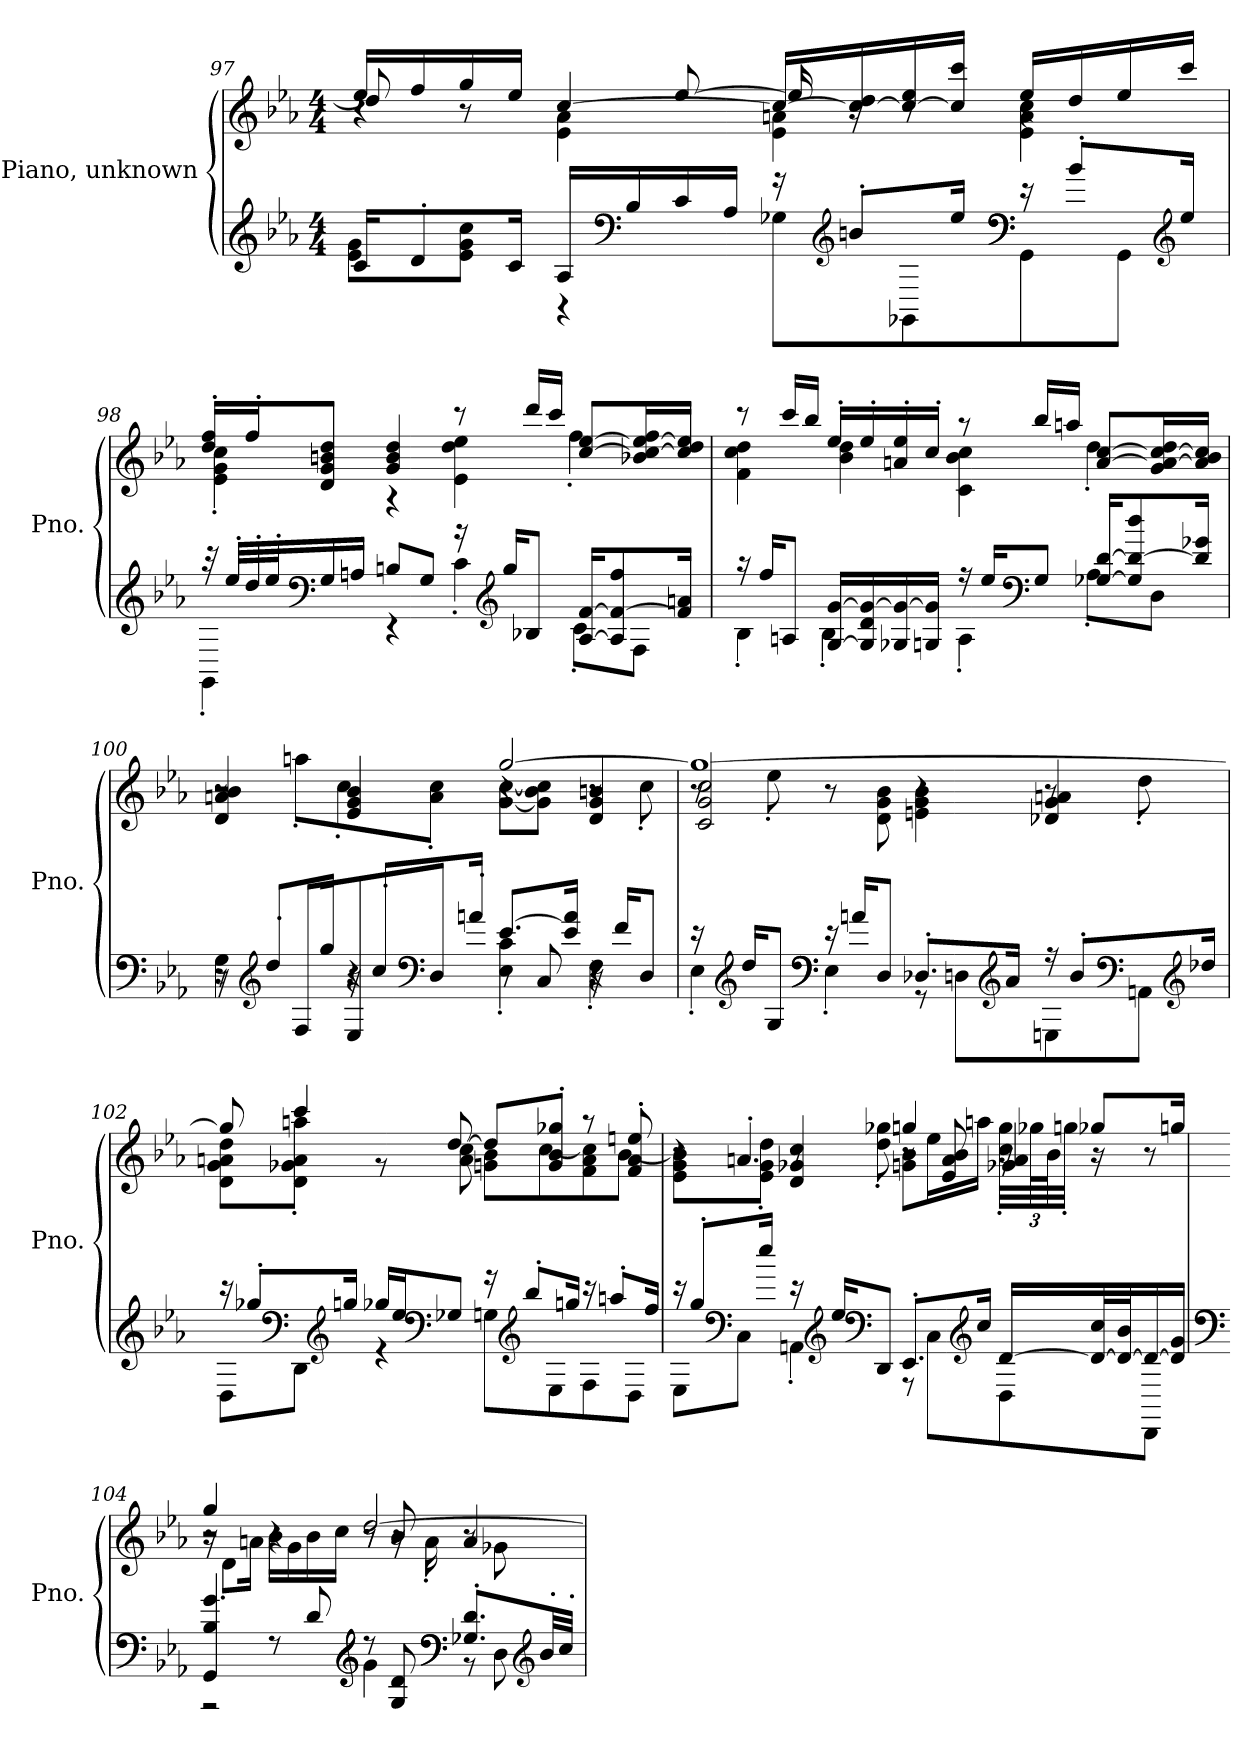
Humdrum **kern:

**kern	**kern
*part1	*part1
*staff2	*staff1
*I"Piano, unknown	*
*I'Pno.	*
!!LO:LB:g=z
*clefG2	*clefG2
*k[b-e-a-]	*k[b-e-a-]
*M4/4	*M4/4
=97	=97
*^	*^
*	*	*	*^
16c/KL	8e-\ 8g\L	16ee-/LL	4r	8dd/]
8d'/	.	16ff/	.	.
.	8e-\ 8g\ 8cc\J	16gg/	.	8r
16c/Jk	.	16ee-/JJ	.	.
16A-/LL	4r	[4cc/	4e-\ 4a-\	8r
*clefF4	*	*	*	*
16B-/	.	.	.	.
16c/	.	.	.	[8ee-/
16A-/JJ	.	.	.	.
16r	8G-X\L	16cc/LL_	4e-\ 4an\	16ee-/]
*clefG2	*	*	*	*
8bn'/L	.	16cc/_ 16dd/	.	16r
.	8GG-X\	16cc/_ 16ee-/	.	8r
16ee-/Jk	.	16cc/] 16ccc/JJ	.	.
*clefF4	*	*	*	*
16r	8GG-\	16ee-/LL	4e-\ 4a\ 4cc\	4r
8b'/L	.	16dd/	.	.
.	8GG-\J	16ee-/	.	.
*clefG2	*	*	*	*
16ee-/Jk	.	16ccc/JJ	.	.
*	*	*	*v	*v
!!LO:LB:g=z
=98	=98	=98	=98
32r	4GG'\	16dd/' 16ff/'LL	4e-\' 4g\' 4cc\'
32ee-'/LLL	.	.	.
32dd'/	.	16ff'/J	.
32ee-'/J	.	.	.
*clefF4	*	*	*
16G/	.	8d/ 8g/ 8bn/ 8dd/J	.
16An/JJ	.	.	.
8Bn/L	4r	4g/ 4b/ 4dd/	4r
8G/J	.	.	.
16r	4c'\	8r	4e-\ 4dd\ 4ee-\
*clefG2	*	*	*
16gg/KL	.	.	.
8B-X/J	.	16ddd/LL	.
.	.	16ccc/JJ	.
[16A/ [16f/KL	8c'\L	[8cc/ [8ee-/L	4ff'\
8A/] 8f/_ 8ff/	.	.	.
.	8F\J	16b-X/ 16cc/_ 16ee-/_ 16ff/L	.
16f/] 16an/Jk	.	16cc/] 16dd/ 16ee-/]JJ	.
!!LO:PB:g=z	!!
=99	=99	=99	=99
16r	4B-'\	8r	4f\ 4cc\ 4dd\
16ff/KL	.	.	.
8An/J	.	16ccc/LL	.
.	.	16bb-/JJ	.
[16G/ [16g/LL	4B-'\	16ee-'/LL	4b-\ 4dd\
16G/] 16d/ 16g/_	.	16ee-'/	.
16G-X/ 16g/_	.	16an/' 16ee-/'	.
16Gn/ 16g/]JJ	.	16cc'/JJ	.
16r	4A'\	8r	4c\ 4b-\ 4cc\
16ee-/KL	.	.	.
*clefF4	*	*	*
8G/J	.	16bb-/LL	.
.	.	16aan/JJ	.
[16G-X/ [16d/KL	8A'\L	[8a/ [8cc/L	4dd'\
8G-/] 8d/_ 8dd/	.	.	.
.	8D\J	16g/ 16a/_ 16cc/_ 16dd/L	.
16d/] 16g-X/Jk	.	16a/] 16b-/ 16cc/]JJ	.
!!LO:LB:g=z
=100	=100	=100	=100
*	*^	*	*^
16r	4G\	8r	4d/ 4an/ 4b-/	8r	2r
*clefG2	*	*	*	*	*
8dd'/L	.	.	.	.	.
.	.	8F/L	.	8aan'\L	.
16gg/Jk	.	.	.	.	.
16r	4r	8E-/	4e-/ 4g/ 4b-/	8cc'\	.
8cc'/L	.	.	.	.	.
*clefF4	*	*	*	*	*
.	.	8D/J	.	8a\' 8cc\'J	.
16an'/Jk	.	.	.	.	.
[8.e-/L	4E-\' 4c\'	8r	[2gg/	[8g\ [8cc\L	4r
.	.	8C/	.	8g\] 8b-\ 8cc\]J	.
16e-/] 16a/Jk	.	.	.	.	.
16r	4F'\	4r	.	8r	4d/ 4g/ 4bn/
16f/KL	.	.	.	.	.
8D/J	.	.	.	8cc'\	.
*	*v	*v	*	*	*
!!LO:LB:g=z	!!	!!
=101	=101	=101	=101	=101
16r	4E-'\	1gg_	8r	2c/ 2g/ 2cc/
*clefG2	*	*	*	*
16dd/KL	.	.	.	.
8G/J	.	.	8ee-'\	.
*clefF4	*	*	*	*
16r	4E-'\	.	8r	.
16an/KL	.	.	.	.
8D/J	.	.	8d\ 8g\ 8b-\	.
8.D-X'/L	8r	.	4en\ 4g\ 4b-\	4r
.	8Dn\L	.	.	.
*clefG2	*	*	*	*
16a/Jk	.	.	.	.
16r	8En\	.	8r	4d-X/ 4g/ 4an/
8b-'/L	.	.	.	.
*clefF4	*	*	*	*
.	8AAn\J	.	8dd'\	.
*clefG2	*	*	*	*
16dd-X/Jk	.	.	.	.
*	*	*	*v	*v
!!LO:LB:g=z
=102	=102	=102	=102
16r	8D\L	8gg/]	8d\ 8g\ 8an\ 8dd\L
8gg-X'/L	.	.	.
*clefF4	*	*	*
.	8DD\J	4ccc/	8d\' 8g-X\' 8a\' 8aan\'J
*clefG2	*	*	*
16ggn/Jk	.	.	.
16gg-X/LL	4r	.	8r
16ee-/J	.	.	.
*clefF4	*	*	*
8G-X/J	.	[8dd/	8a\ 8cc\
16r	8Gn\L	8dd/L]	8gn\ 8b-\L
*clefG2	*	*	*
8bb-'/L	.	.	.
.	8E-\	8g/' 8b-/' 8gg-X/'J	[8cc\
16ggn/Jk	.	.	.
16r	8F\	8r	8f\ 8a\ 8cc\]
8aan'/L	.	.	.
.	8D\J	8f/' 8a/' 8een/'	[8b-\J
16ff/Jk	.	.	.
!!LO:LB:g=z
=103	=103	=103	=103
*	*	*	*^
16r	8E-\L	8r	8e-\ 8g\ 8b-\]L	4r
8gg'/L	.	.	.	.
*clefF4	*	*	*	*
.	8C\J	4.an'/	8e-\' 8g\' 8dd\'J	.
16ee-/Jk	.	.	.	.
16r	4AAn'\	.	8r	4d/ 4g-X/ 4cc/
*clefG2	*	*	*	*
16ee-/KL	.	.	.	.
*clefF4	*	*	*	*
8DD/J	.	.	8dd\' 8gg-X\'	.
8.EE-'/L	8r	4ggn/	8gn\ 8b-\L	8r
.	8C\L	.	16ee-\L	8e-/ 8a/ 8b-/
*clefG2	*	*	*	*
16cc/Jk	.	.	16aan\JJ	.
*	*	*	*Xbrackettup	*
[16d/LL	8D\	16r	48cc\' 48gg\'LLL	4g-X/ 4a/
.	.	.	96gg-X\L	.
.	.	.	96b-\J	.
.	.	.	48ggn'\JJJ	.
32d/_ 32cc/L	.	8gg-X/L	16r	.
32d/_ 32b-/J	.	.	.	.
16d/_	8DD\J	.	8r	.
16d/] 16g/JJ	.	16ggn/Jk	.	.
!!LO:LB:g=z	!!	!!
=104	=104	=104	=104	=104
*clefF4	*	*	*	*
4GG/ 4B-/ 4g/	2r	4gg/	16r	2r
.	.	.	8d'\L	.
.	.	.	16an\Jk	.
8r	.	4r	16b-\LL	.
.	.	.	16g\	.
8d/	.	.	16b-\	.
.	.	.	16cc\JJ	.
*clefG2	*	*	*	*
8r	4g\	[2dd/	8r	8r
8G/ 8d/	.	.	16r	8b-/
.	.	.	16a'\	.
*clefF4	*	*	*	*
8.G-X/' 8.d/'L	8r	.	8r	4a/
.	8D\	.	8g-X\	.
*clefG2	*	*	*	*
32b-'/LL	.	.	.	.
32cc'/JJJ	.	.	.	.
*v	*v	*	*	*
*	*v	*v	*v
=	=
*-	*-
